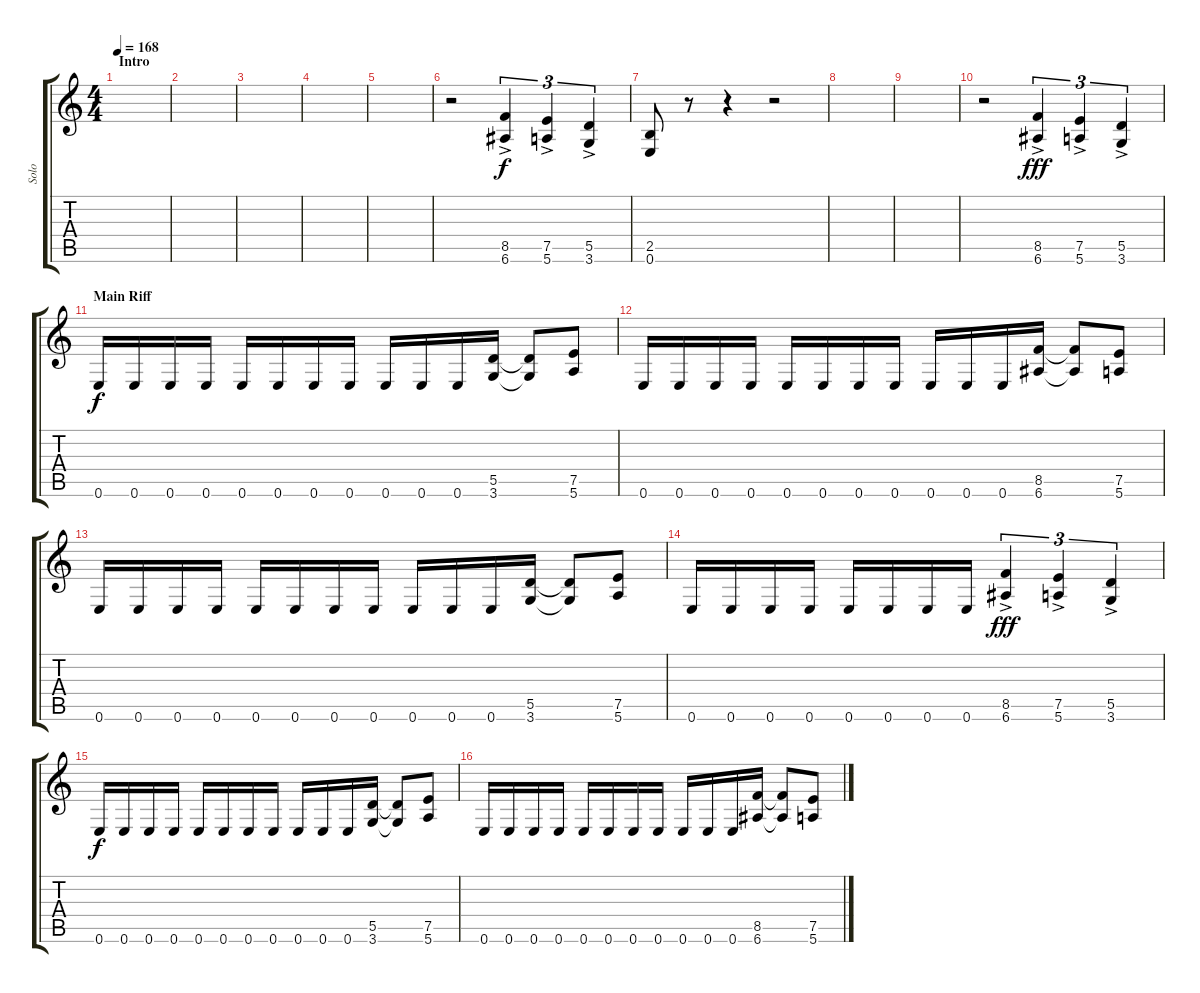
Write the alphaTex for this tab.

\track ("Solo" "Solo") {instrument distortionguitar}
\staff {score tabs}
\tuning (E4 B3 G3 D3 A2 E2) {hide}
\ts (4 4)
\section ("" "Intro")
\tempo 168
\clef g2
\ks c
|
|
|
|
|
r.2 (8.5{ac} 6.6).4{tu (3 2)} (7.5{ac} 5.6).4{tu (3 2)} (5.5{ac} 3.6).4{tu (3 2)} |
(2.5 0.6).8{dy f} r.8 r.4 r.2 |
|
|
r.2 (8.5{ac} 6.6).4{tu (3 2) dy fff} (7.5{ac} 5.6).4{tu (3 2)} (5.5{ac} 3.6).4{tu (3 2)} |
\section ("" "Main Riff")
0.6.16{dy f} 0.6.16 0.6.16 0.6.16 0.6.16 0.6.16 0.6.16 0.6.16 0.6.16 0.6.16 0.6.16 (5.5 3.6).16 (5.5{t} 3.6{t}).8 (7.5 5.6).8 |
0.6.16 0.6.16 0.6.16 0.6.16 0.6.16 0.6.16 0.6.16 0.6.16 0.6.16 0.6.16 0.6.16 (8.5 6.6).16 (8.5{t} 6.6{t}).8 (7.5 5.6).8 |
0.6.16 0.6.16 0.6.16 0.6.16 0.6.16 0.6.16 0.6.16 0.6.16 0.6.16 0.6.16 0.6.16 (5.5 3.6).16 (5.5{t} 3.6{t}).8 (7.5 5.6).8 |
0.6.16 0.6.16 0.6.16 0.6.16 0.6.16 0.6.16 0.6.16 0.6.16 (8.5{ac} 6.6).4{tu (3 2) dy fff} (7.5{ac} 5.6).4{tu (3 2)} (5.5{ac} 3.6).4{tu (3 2)} |
0.6.16{dy f} 0.6.16 0.6.16 0.6.16 0.6.16 0.6.16 0.6.16 0.6.16 0.6.16 0.6.16 0.6.16 (5.5 3.6).16 (5.5{t} 3.6{t}).8 (7.5 5.6).8 |
0.6.16 0.6.16 0.6.16 0.6.16 0.6.16 0.6.16 0.6.16 0.6.16 0.6.16 0.6.16 0.6.16 (8.5 6.6).16 (8.5{t} 6.6{t}).8 (7.5 5.6).8
